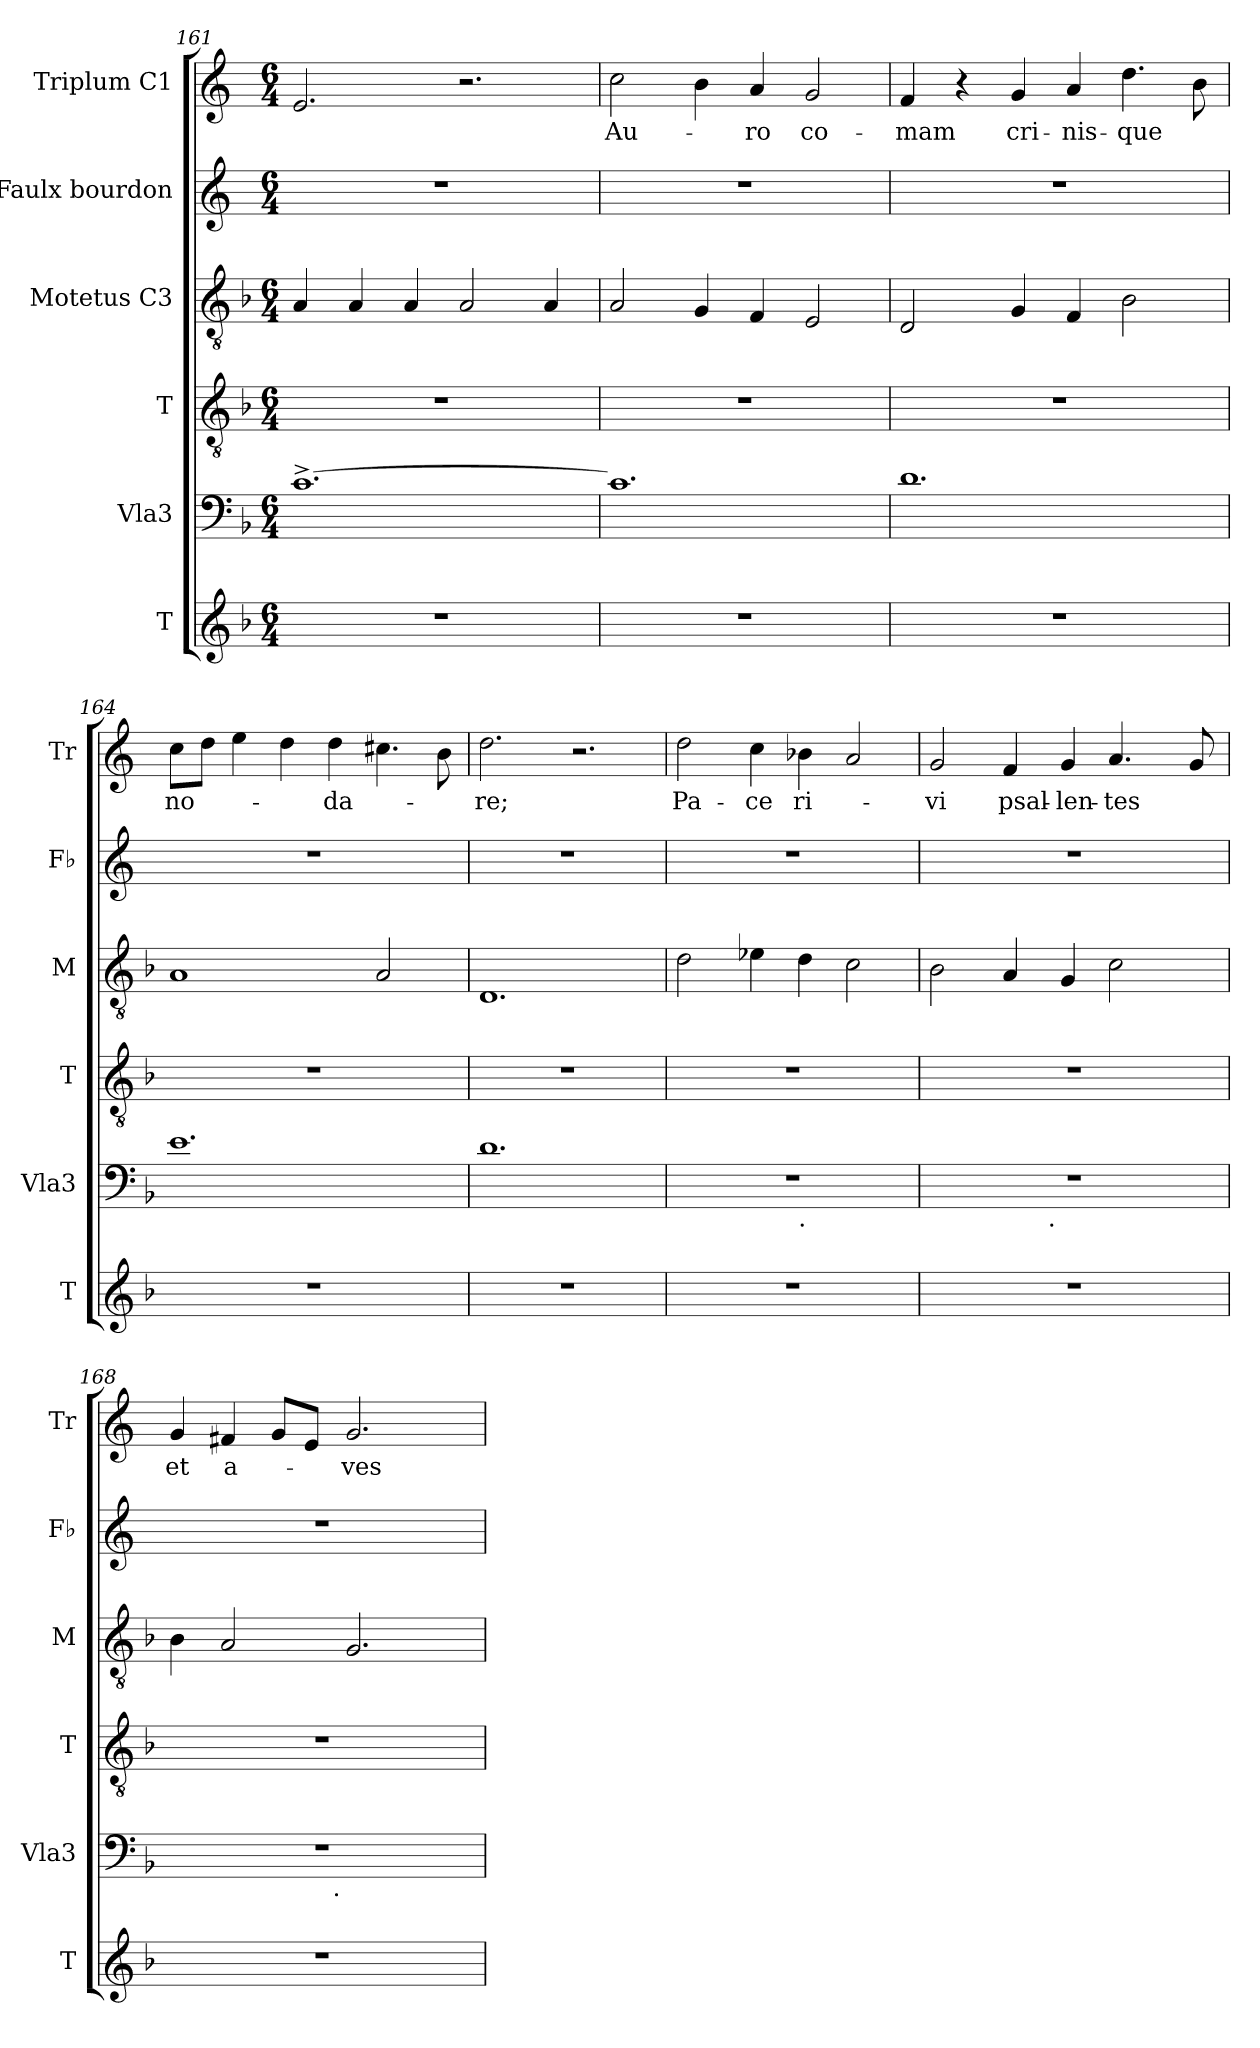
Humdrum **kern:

**kern	**kern	**kern	**kern	**kern	**kern	**text
*part6	*part5	*part4	*part3	*part2	*part1	*part1
*staff6	*staff5	*staff4	*staff3	*staff2	*staff1	*staff1
*I"T	*I"Vla3	*I"T	*I"Motetus C3	*I"Faulx bourdon	*I"Triplum C1	*
*I'T	*I'Vla3	*I'T	*I'M	*I'Fb	*I'Tr	*
*clefG2	*clefF4	*clefGv2	*clefGv2	*clefG2	*clefG2	*
*	*	*	*	*ITrd-3c-5	*ITrd-3c-5	*
*k[b-]	*k[b-]	*k[b-]	*k[b-]	*k[b-]	*k[b-]	*
*F:	*F:	*F:	*F:	*F:	*F:	*
*M6/4	*M6/4	*M6/4	*M6/4	*M6/4	*M6/4	*
=161	=161	=161	=161	=161	=161	=161
1.r	[>1.c^>	1.r	4A/	1.r	2.a/	.
.	.	.	4A/	.	.	.
.	.	.	4A/	.	.	.
.	.	.	2A/	.	2.r	.
.	.	.	4A/	.	.	.
!!LO:PB:g=z
=162	=162	=162	=162	=162	=162	=162
!	!	!	!	!	!	!LO:LY:b
1.r	1.c]	1.r	2A/	1.r	2ff\	-Au-
.	.	.	4G/	.	4ee\	.
!	!	!	!	!	!	!LO:LY:b
.	.	.	4F/	.	4dd/	-ro
!	!	!	!	!	!	!LO:LY:b
.	.	.	2E/	.	2cc/	co-
=163	=163	=163	=163	=163	=163	=163
!	!	!	!	!	!	!LO:LY:b
1.r	1.d	1.r	2D/	1.r	4b-/	-mam
.	.	.	.	.	4r	.
!	!	!	!	!	!	!LO:LY:b
.	.	.	4G/	.	4cc/	cri-
!	!	!	!	!	!	!LO:LY:b
.	.	.	4F/	.	4dd/	-nis-
!	!	!	!	!	!	!LO:LY:b
.	.	.	2B-\	.	4.gg\	-que
.	.	.	.	.	8ee\	.
=164	=164	=164	=164	=164	=164	=164
!	!	!	!	!	!	!LO:LY:b
1.r	1.e	1.r	1A	1.r	8ff\L	no-
.	.	.	.	.	8gg\J	.
.	.	.	.	.	4aa\	.
.	.	.	.	.	4gg\	.
!	!	!	!	!	!	!LO:LY:b
.	.	.	.	.	4gg\	-da-
.	.	.	2A/	.	4.ff#X\	.
.	.	.	.	.	8ee\	.
=165	=165	=165	=165	=165	=165	=165
!	!	!	!	!	!	!LO:LY:b
1.r	1.d	1.r	1.D	1.r	2.gg\	-re;
.	.	.	.	.	2.r	.
!!LO:LB:g=z
=166	=166	=166	=166	=166	=166	=166
!	!	!	!	!	!	!LO:LY:b
*	*^	*	*	*	*	*
1.r	1.r	2.ryy	1.r	2d\	1.r	2gg\	Pa-
!	!	!	!	!	!	!	!LO:LY:b
.	.	.	.	4e-X\	.	4ff\	-ce
!	!	!LO:TX:b:t=.	!	!	!	!	!
!	!	!	!	!	!	!	!LO:LY:b
.	.	2.ryy	.	4d\	.	4ee-X\	ri-
.	.	.	.	2c\	.	2dd/	.
=167	=167	=167	=167	=167	=167	=167	=167
!	!	!	!	!	!	!	!LO:LY:b
1.r	1.r	2ryy	1.r	2B-\	1.r	2cc/	-vi
!	!	!	!	!	!	!	!LO:LY:b
.	.	8..ryy	.	4A/	.	4b-/	psal-
!	!	!LO:TX:b:t=.	!	!	!	!	!
.	.	2ryy	.	.	.	.	.
!	!	!	!	!	!	!	!LO:LY:b
.	.	.	.	4G/	.	4cc/	-len-
!	!	!	!	!	!	!	!LO:LY:b
.	.	.	.	2c\	.	4.dd/	-tes
.	.	4ryy	.	.	.	.	.
.	.	.	.	.	.	8cc/	.
.	.	32ryy	.	.	.	.	.
=168	=168	=168	=168	=168	=168	=168	=168
!	!	!	!	!	!	!	!LO:LY:b
1.r	1.r	2ryy	1.r	4B-\	1.r	4cc/	et
!	!	!	!	!	!	!	!LO:LY:b
.	.	.	.	2A/	.	4bn/	a-
.	.	8..ryy	.	.	.	8cc/L	.
.	.	.	.	.	.	8a/J	.
!	!	!LO:TX:b:t=.	!	!	!	!	!
.	.	2ryy	.	.	.	.	.
!	!	!	!	!	!	!	!LO:LY:b
.	.	.	.	2.G/	.	2.cc/	-ves
.	.	4ryy	.	.	.	.	.
.	.	32ryy	.	.	.	.	.
*	*v	*v	*	*	*	*	*
=	=	=	=	=	=	=
*-	*-	*-	*-	*-	*-	*-
